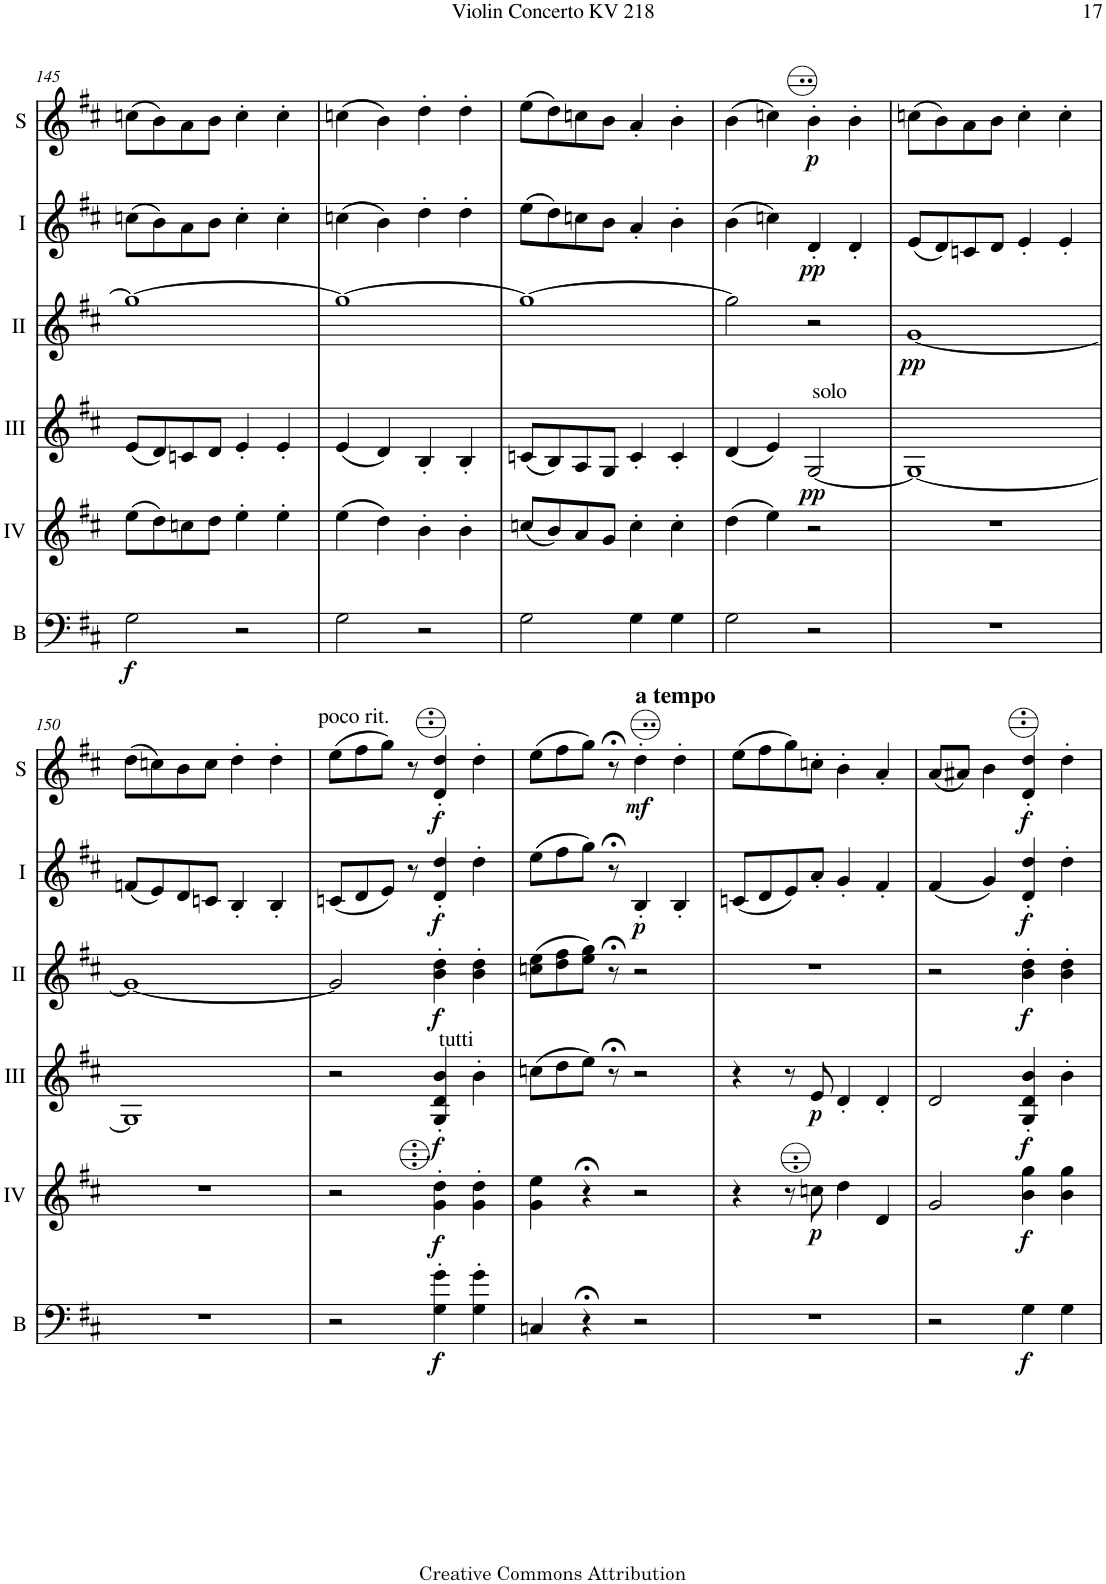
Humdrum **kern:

**kern	**dynam	**kern	**dynam	**kern	**dynam	**kern	**dynam	**kern	**dynam	**kern	**dynam
*part6	*part6	*part5	*part5	*part4	*part4	*part3	*part3	*part2	*part2	*part1	*part1
*staff6	*staff6	*staff5	*staff5	*staff4	*staff4	*staff3	*staff3	*staff2	*staff2	*staff1	*staff1
*I"Bass	*	*I"Acc. 4	*	*I"Acc. 3	*	*I"Acc. 2	*	*I"Acc. 1	*	*I"Solo	*
*I'B	*	*	*	*	*	*	*	*	*	*I'S	*
!!LO:PB:g=z
*clefF4	*	*clefG2	*	*clefG2	*	*clefG2	*	*clefG2	*	*clefG2	*
*Trd7c12	*	*Trd7c12	*	*	*	*	*	*	*	*	*
*k[f#c#]	*	*k[f#c#]	*	*k[f#c#]	*	*k[f#c#]	*	*k[f#c#]	*	*k[f#c#]	*
*M2/2	*	*M2/2	*	*M2/2	*	*M2/2	*	*M2/2	*	*M2/2	*
*met(c|)	*	*met(c|)	*	*met(c|)	*	*met(c|)	*	*met(c|)	*	*met(c|)	*
=145	=145	=145	=145	=145	=145	=145	=145	=145	=145	=145	=145
!	!LO:DY:b	!	!	!	!	!	!	!	!	!	!
2G\	f	(8ee\L	.	(8e/L	.	1gg_	.	(8ccn\L	.	(8ccn\L	.
.	.	8dd\)	.	8d/)	.	.	.	8b\)	.	8b\)	.
.	.	8ccn\	.	8cn/	.	.	.	8a\	.	8a\	.
.	.	8dd\J	.	8d/J	.	.	.	8b\J	.	8b\J	.
2r	.	4ee'\	.	4e'/	.	.	.	4cc'\	.	4cc'\	.
.	.	4ee'\	.	4e'/	.	.	.	4cc'\	.	4cc'\	.
=146	=146	=146	=146	=146	=146	=146	=146	=146	=146	=146	=146
2G\	.	(4ee\	.	(4e/	.	1gg_	.	(4ccn\	.	(4ccn\	.
.	.	4dd\)	.	4d/)	.	.	.	4b\)	.	4b\)	.
2r	.	4b'\	.	4B'/	.	.	.	4dd'\	.	4dd'\	.
.	.	4b'\	.	4B'/	.	.	.	4dd'\	.	4dd'\	.
=147	=147	=147	=147	=147	=147	=147	=147	=147	=147	=147	=147
2G\	.	(8ccn/L	.	(8cn/L	.	1gg_	.	(8ee\L	.	(8ee\L	.
.	.	8b/)	.	8B/)	.	.	.	8dd\)	.	8dd\)	.
.	.	8a/	.	8A/	.	.	.	8ccn\	.	8ccn\	.
.	.	8g/J	.	8G/J	.	.	.	8b\J	.	8b\J	.
4G\	.	4cc'\	.	4c'/	.	.	.	4a'/	.	4a'/	.
4G\	.	4cc'\	.	4c'/	.	.	.	4b'\	.	4b'\	.
=148	=148	=148	=148	=148	=148	=148	=148	=148	=148	=148	=148
2G\	.	(4dd\	.	(4d/	.	2gg\]	.	(4b\	.	(4b\	.
.	.	4ee\)	.	4e/)	.	.	.	4ccn\)	.	4ccn\)	.
!	!	!	!	!LO:TX:a:t=solo	!	!	!	!	!	!	!
!	!	!	!	!	!LO:DY:b	!	!	!	!LO:DY:b	!	!LO:DY:b
2r	.	2r	.	[2G/	pp	2r	.	4d'/	pp	4b'\	p
.	.	.	.	.	.	.	.	4d'/	.	4b'\	.
=149	=149	=149	=149	=149	=149	=149	=149	=149	=149	=149	=149
!	!	!	!	!	!	!	!LO:DY:b	!	!	!	!
1r	.	1r	.	1G_	.	[1g	pp	(8e/L	.	(8ccn\L	.
.	.	.	.	.	.	.	.	8d/)	.	8b\)	.
.	.	.	.	.	.	.	.	8cn/	.	8a\	.
.	.	.	.	.	.	.	.	8d/J	.	8b\J	.
.	.	.	.	.	.	.	.	4e'/	.	4cc'\	.
.	.	.	.	.	.	.	.	4e'/	.	4cc'\	.
!!LO:LB:g=z
=150	=150	=150	=150	=150	=150	=150	=150	=150	=150	=150	=150
1r	.	1r	.	1G]	.	1g_	.	(8fn/L	.	(8dd\L	.
.	.	.	.	.	.	.	.	8e/)	.	8ccn\)	.
.	.	.	.	.	.	.	.	8d/	.	8b\	.
.	.	.	.	.	.	.	.	8cn/J	.	8cc\J	.
.	.	.	.	.	.	.	.	4B'/	.	4dd'\	.
.	.	.	.	.	.	.	.	4B'/	.	4dd'\	.
=151	=151	=151	=151	=151	=151	=151	=151	=151	=151	=151	=151
!	!	!	!	!	!	!	!	!	!	!LO:TX:a:t=poco rit.	!
2r	.	2r	.	2r	.	2g/]	.	(8cn/L	.	(8ee\L	.
.	.	.	.	.	.	.	.	8d/	.	8ff#\	.
.	.	.	.	.	.	.	.	8e/J)	.	8gg\J)	.
.	.	.	.	.	.	.	.	8r	.	8r	.
!	!	!	!	!LO:TX:a:t=tutti	!	!	!	!	!	!	!
!	!LO:DY:b	!	!LO:DY:b	!	!LO:DY:b	!	!LO:DY:b	!	!LO:DY:b	!	!LO:DY:b
4G\' 4g\'	f	4g\' 4dd\'	f	4G/' 4d/' 4b/'	f	4b\' 4dd\'	f	4d/' 4dd/'	f	4d/' 4dd/'	f
4G\' 4g\'	.	4g\' 4dd\'	.	4b'\	.	4b\' 4dd\'	.	4dd'\	.	4dd'\	.
=152	=152	=152	=152	=152	=152	=152	=152	=152	=152	=152	=152
4Cn/	.	4g\ 4ee\	.	(8ccn\L	.	(8ccn\ 8ee\L	.	(8ee\L	.	(8ee\L	.
.	.	.	.	8dd\	.	8dd\ 8ff#\	.	8ff#\	.	8ff#\	.
4r;<	.	4r;<	.	8ee\J)	.	8ee\ 8gg\J)	.	8gg\J)	.	8gg\J)	.
.	.	.	.	8r;<	.	8r;<	.	8r;<	.	8r;<	.
!	!	!	!	!	!	!	!	!	!	!LO:TX:a:B:t=a tempo	!
!	!	!	!	!	!	!	!	!	!LO:DY:b	!	!LO:DY:b
2r	.	2r	.	2r	.	2r	.	4B'/	p	4dd'\	mf
.	.	.	.	.	.	.	.	4B'/	.	4dd'\	.
=153	=153	=153	=153	=153	=153	=153	=153	=153	=153	=153	=153
1r	.	4r	.	4r	.	1r	.	(8cn/L	.	(8ee\L	.
.	.	.	.	.	.	.	.	8d/	.	8ff#\	.
.	.	8r	.	8r	.	.	.	8e/)	.	8gg\)	.
!	!	!	!LO:DY:b	!	!LO:DY:b	!	!	!	!	!	!
.	.	8ccn\	p	8e/	p	.	.	8a'/J	.	8ccn'\J	.
.	.	4dd\	.	4d'/	.	.	.	4g'/	.	4b'\	.
.	.	4d/	.	4d'/	.	.	.	4f#'/	.	4a'/	.
=154	=154	=154	=154	=154	=154	=154	=154	=154	=154	=154	=154
2r	.	2g/	.	2d/	.	2r	.	(4f#/	.	(8a/L	.
.	.	.	.	.	.	.	.	.	.	8a#X/J)	.
.	.	.	.	.	.	.	.	4g/)	.	4b\	.
!	!LO:DY:b	!	!LO:DY:b	!	!LO:DY:b	!	!LO:DY:b	!	!LO:DY:b	!	!LO:DY:b
4G\	f	4b\ 4gg\	f	4G/' 4d/' 4b/'	f	4b\' 4dd\'	f	4d/' 4dd/'	f	4d/' 4dd/'	f
4G\	.	4b\ 4gg\	.	4b'\	.	4b\' 4dd\'	.	4dd'\	.	4dd'\	.
=	=	=	=	=	=	=	=	=	=	=	=
*-	*-	*-	*-	*-	*-	*-	*-	*-	*-	*-	*-
